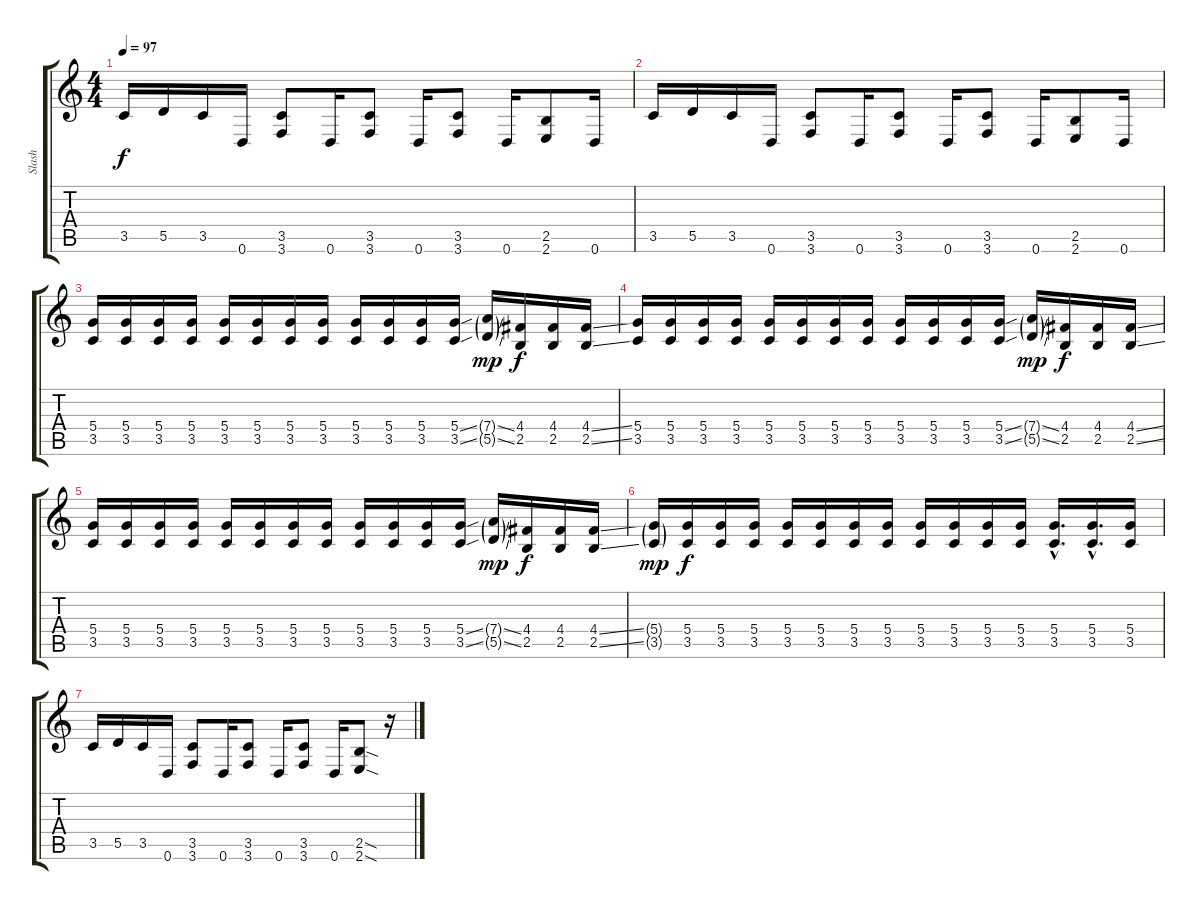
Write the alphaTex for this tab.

\track ("Slash" "Slash") {instrument overdrivenguitar}
\staff {score tabs}
\tuning (E4 B3 G3 D3 A2 D2) {hide}
\ts (4 4)
\tempo 97
\clef g2
\ks c
3.5.16{dy f} 5.5.16 3.5.16 0.6.16 (3.5 3.6).8 0.6.16 (3.5 3.6).8 0.6.16 (3.5 3.6).8 0.6.16 (2.5 2.6).8 0.6.16 |
3.5.16 5.5.16 3.5.16 0.6.16 (3.5 3.6).8 0.6.16 (3.5 3.6).8 0.6.16 (3.5 3.6).8 0.6.16 (2.5 2.6).8 0.6.16 |
(5.4 3.5).16 (5.4 3.5).16 (5.4 3.5).16 (5.4 3.5).16 (5.4 3.5).16 (5.4 3.5).16 (5.4 3.5).16 (5.4 3.5).16 (5.4 3.5).16 (5.4 3.5).16 (5.4 3.5).16 (5.4{ss} 3.5{ss}).16 (7.4{ss g} 5.5{ss g}).16{dy mp} (4.4 2.5).16{dy f} (4.4 2.5).16 (4.4{ss} 2.5{ss}).16 |
(5.4 3.5).16 (5.4 3.5).16 (5.4 3.5).16 (5.4 3.5).16 (5.4 3.5).16 (5.4 3.5).16 (5.4 3.5).16 (5.4 3.5).16 (5.4 3.5).16 (5.4 3.5).16 (5.4 3.5).16 (5.4{ss} 3.5{ss}).16 (7.4{ss g} 5.5{ss g}).16{dy mp} (4.4 2.5).16{dy f} (4.4 2.5).16 (4.4{ss} 2.5{ss}).16 |
(5.4 3.5).16 (5.4 3.5).16 (5.4 3.5).16 (5.4 3.5).16 (5.4 3.5).16 (5.4 3.5).16 (5.4 3.5).16 (5.4 3.5).16 (5.4 3.5).16 (5.4 3.5).16 (5.4 3.5).16 (5.4{ss} 3.5{ss}).16 (7.4{ss g} 5.5{ss g}).16{dy mp} (4.4 2.5).16{dy f} (4.4 2.5).16 (4.4{ss} 2.5{ss}).16 |
(5.4{g} 3.5{g}).16{dy mp} (5.4 3.5).16{dy f} (5.4 3.5).16 (5.4 3.5).16 (5.4 3.5).16 (5.4 3.5).16 (5.4 3.5).16 (5.4 3.5).16 (5.4 3.5).16 (5.4 3.5).16 (5.4 3.5).16 (5.4 3.5).16 (5.4{hac} 3.5{hac}).16{d} (5.4{hac} 3.5{hac}).16{d} (5.4 3.5).16 |
3.5.16 5.5.16 3.5.16 0.6.16 (3.5 3.6).8 0.6.16 (3.5 3.6).8 0.6.16 (3.5 3.6).8 0.6.16 (2.5{sod} 2.6{sod}).8 r.16
